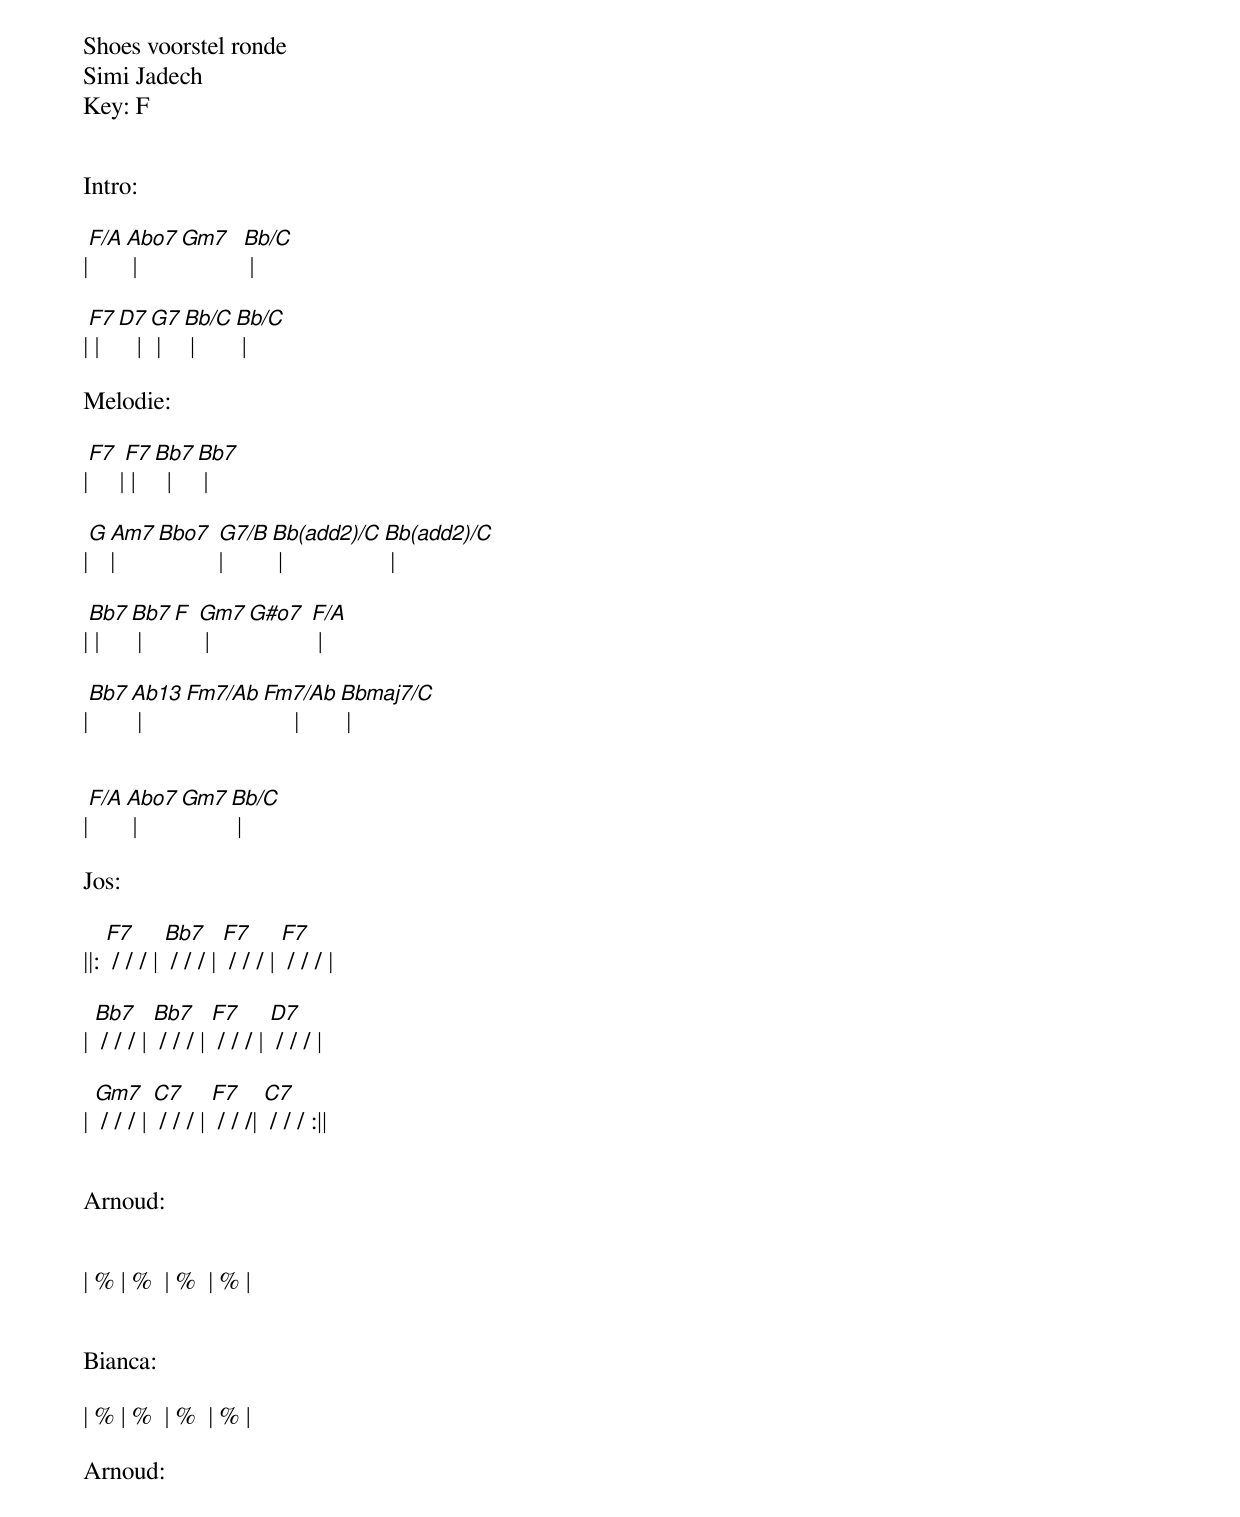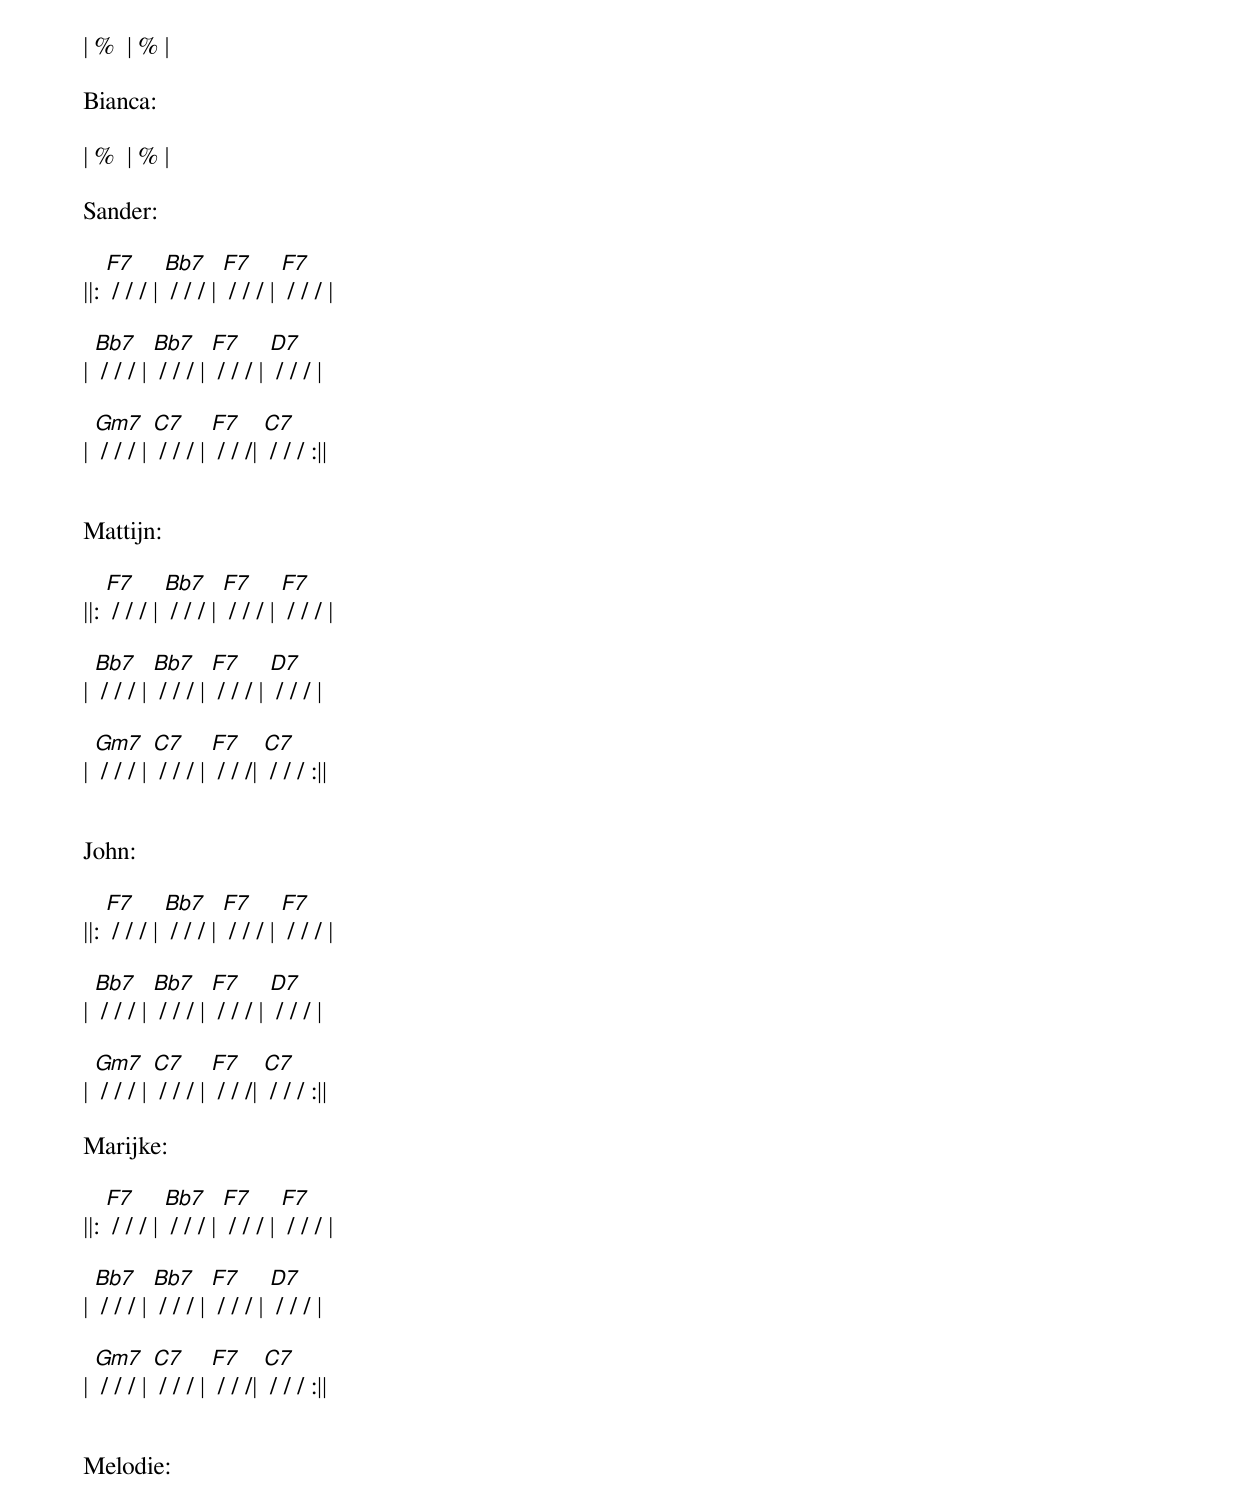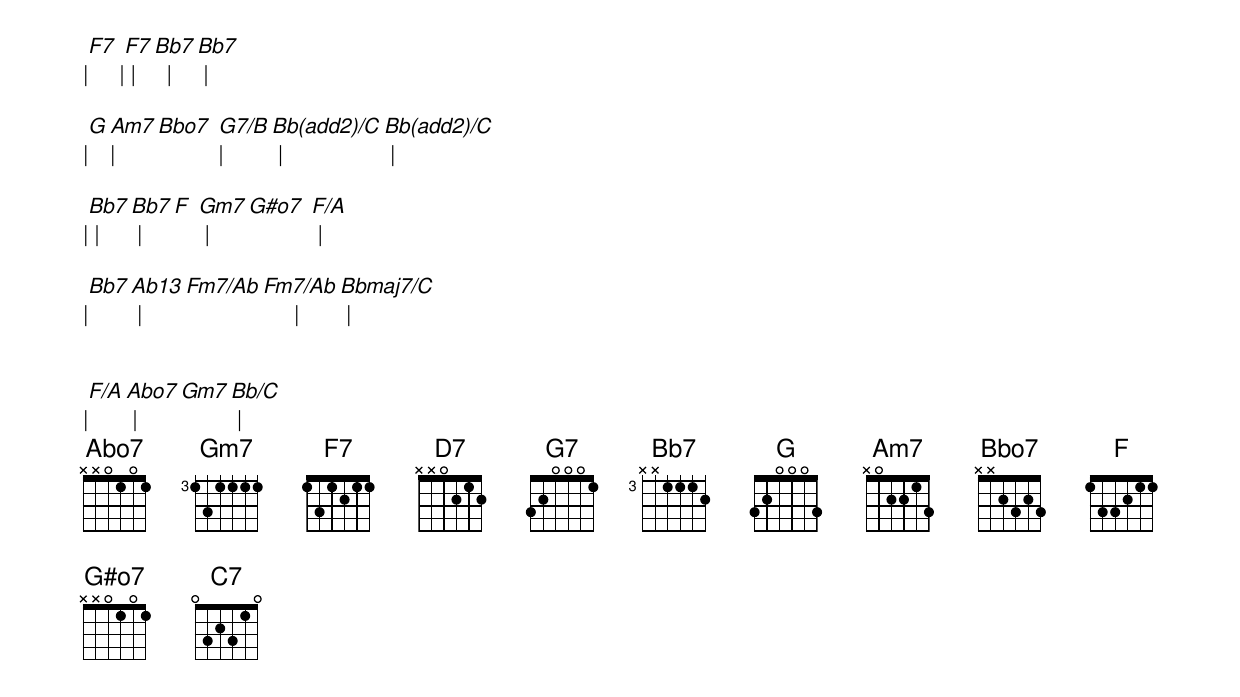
Shoes voorstel ronde
Simi Jadech
Key: F


Intro:

|[F/A][Abo7] | [Gm7]  [Bb/C] |

|[F7] | [D7]   | [G7] |  [Bb/C] | [Bb/C] |

Melodie:

|[F7]     |[F7] |[Bb7]  |[Bb7] |

|[G][Am7]|[Bbo7] [G7/B]|[Bb(add2)/C] |[Bb(add2)/C] |

|[Bb7] |[Bb7] |[F] [Gm7] |[G#o7] [F/A] |

|[Bb7][Ab13] |[Fm7/Ab][Fm7/Ab]     |[Bbmaj7/C] |


|[F/A][Abo7] |[Gm7][Bb/C] |

Jos:

||: [F7] / / / | [Bb7] / / / | [F7] / / / | [F7] / / / |

| [Bb7] / / / | [Bb7] / / / | [F7] / / / | [D7] / / / |

| [Gm7] / / / | [C7] / / / | [F7] / / /| [C7] / / / :||


Arnoud:


| % | %  | %  | % |


Bianca:

| % | %  | %  | % |

Arnoud:

| %  | % |

Bianca:

| %  | % |

Sander:

||: [F7] / / / | [Bb7] / / / | [F7] / / / | [F7] / / / |

| [Bb7] / / / | [Bb7] / / / | [F7] / / / | [D7] / / / |

| [Gm7] / / / | [C7] / / / | [F7] / / /| [C7] / / / :||


Mattijn:

||: [F7] / / / | [Bb7] / / / | [F7] / / / | [F7] / / / |

| [Bb7] / / / | [Bb7] / / / | [F7] / / / | [D7] / / / |

| [Gm7] / / / | [C7] / / / | [F7] / / /| [C7] / / / :||


John:

||: [F7] / / / | [Bb7] / / / | [F7] / / / | [F7] / / / |

| [Bb7] / / / | [Bb7] / / / | [F7] / / / | [D7] / / / |

| [Gm7] / / / | [C7] / / / | [F7] / / /| [C7] / / / :||

Marijke:

||: [F7] / / / | [Bb7] / / / | [F7] / / / | [F7] / / / |

| [Bb7] / / / | [Bb7] / / / | [F7] / / / | [D7] / / / |

| [Gm7] / / / | [C7] / / / | [F7] / / /| [C7] / / / :||


Melodie:

|[F7]     |[F7] |[Bb7]  |[Bb7] |

|[G][Am7]|[Bbo7] [G7/B]|[Bb(add2)/C] |[Bb(add2)/C] |

|[Bb7] |[Bb7] |[F] [Gm7] |[G#o7] [F/A] |

|[Bb7][Ab13] |[Fm7/Ab][Fm7/Ab]     |[Bbmaj7/C] |


|[F/A][Abo7] |[Gm7][Bb/C] |
